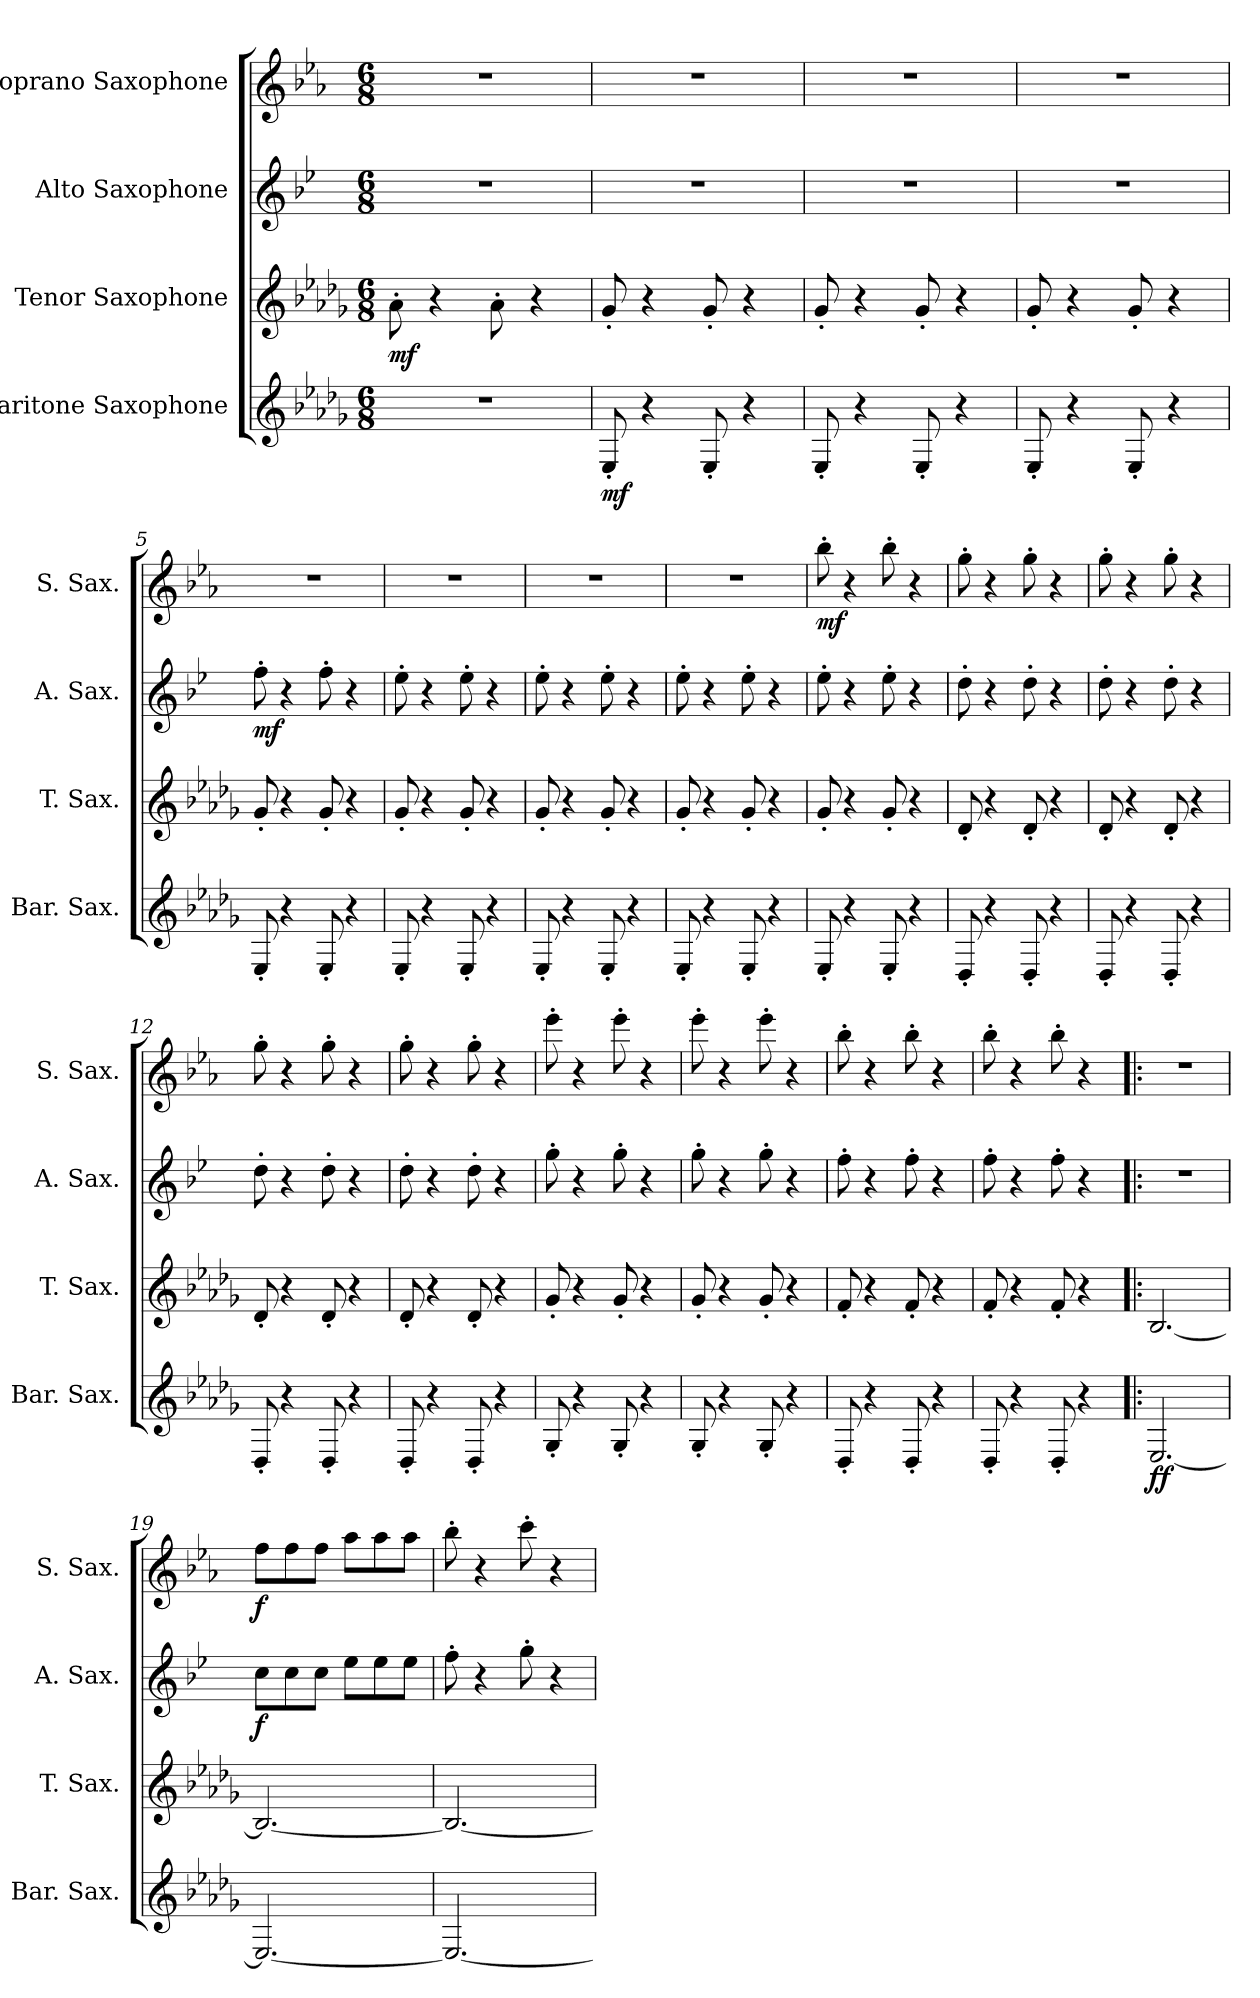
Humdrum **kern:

**kern	**dynam	**kern	**dynam	**kern	**dynam	**kern	**dynam
*part4	*part4	*part3	*part3	*part2	*part2	*part1	*part1
*staff4	*staff4	*staff3	*staff3	*staff2	*staff2	*staff1	*staff1
*I"Baritone Saxophone	*	*I"Tenor Saxophone	*	*I"Alto Saxophone	*	*I"Soprano Saxophone	*
*I'Bar. Sax.	*	*I'T. Sax.	*	*I'A. Sax.	*	*I'S. Sax.	*
*clefG2	*	*clefG2	*	*clefG2	*	*clefG2	*
*ITrd12c21	*	*ITrd8c14	*	*ITrd5c9	*	*ITrd1c2	*
*k[b-e-a-d-g-]	*	*k[b-e-a-d-g-]	*	*k[b-e-a-d-g-]	*	*k[b-e-a-d-g-]	*
*M6/8	*	*M6/8	*	*M6/8	*	*M6/8	*
*MM188	*	*MM188	*	*MM188	*	*MM188	*
=1	=1	=1	=1	=1	=1	=1	=1
!	!	!	!LO:DY:b	!	!	!	!
2.r	.	8A-'\	mf	2.r	.	2.r	.
.	.	4r	.	.	.	.	.
.	.	8A-'\	.	.	.	.	.
.	.	4r	.	.	.	.	.
=2	=2	=2	=2	=2	=2	=2	=2
!	!LO:DY:b	!	!	!	!	!	!
8EE-'/	mf	8G-'/	.	2.r	.	2.r	.
4r	.	4r	.	.	.	.	.
8EE-'/	.	8G-'/	.	.	.	.	.
4r	.	4r	.	.	.	.	.
=3	=3	=3	=3	=3	=3	=3	=3
8EE-'/	.	8G-'/	.	2.r	.	2.r	.
4r	.	4r	.	.	.	.	.
8EE-'/	.	8G-'/	.	.	.	.	.
4r	.	4r	.	.	.	.	.
=4	=4	=4	=4	=4	=4	=4	=4
8EE-'/	.	8G-'/	.	2.r	.	2.r	.
4r	.	4r	.	.	.	.	.
8EE-'/	.	8G-'/	.	.	.	.	.
4r	.	4r	.	.	.	.	.
=5	=5	=5	=5	=5	=5	=5	=5
!	!	!	!	!	!LO:DY:b	!	!
8EE-'/	.	8G-'/	.	8a-'\	mf	2.r	.
4r	.	4r	.	4r	.	.	.
8EE-'/	.	8G-'/	.	8a-'\	.	.	.
4r	.	4r	.	4r	.	.	.
=6	=6	=6	=6	=6	=6	=6	=6
8EE-'/	.	8G-'/	.	8g-'\	.	2.r	.
4r	.	4r	.	4r	.	.	.
8EE-'/	.	8G-'/	.	8g-'\	.	.	.
4r	.	4r	.	4r	.	.	.
!!LO:LB:g=z
=7	=7	=7	=7	=7	=7	=7	=7
8EE-'/	.	8G-'/	.	8g-'\	.	2.r	.
4r	.	4r	.	4r	.	.	.
8EE-'/	.	8G-'/	.	8g-'\	.	.	.
4r	.	4r	.	4r	.	.	.
=8	=8	=8	=8	=8	=8	=8	=8
8EE-'/	.	8G-'/	.	8g-'\	.	2.r	.
4r	.	4r	.	4r	.	.	.
8EE-'/	.	8G-'/	.	8g-'\	.	.	.
4r	.	4r	.	4r	.	.	.
=9	=9	=9	=9	=9	=9	=9	=9
!	!	!	!	!	!	!	!LO:DY:b
8EE-'/	.	8G-'/	.	8g-'\	.	8aa-'\	mf
4r	.	4r	.	4r	.	4r	.
8EE-'/	.	8G-'/	.	8g-'\	.	8aa-'\	.
4r	.	4r	.	4r	.	4r	.
=10	=10	=10	=10	=10	=10	=10	=10
8DD-'/	.	8D-'/	.	8f'\	.	8ff'\	.
4r	.	4r	.	4r	.	4r	.
8DD-'/	.	8D-'/	.	8f'\	.	8ff'\	.
4r	.	4r	.	4r	.	4r	.
=11	=11	=11	=11	=11	=11	=11	=11
8DD-'/	.	8D-'/	.	8f'\	.	8ff'\	.
4r	.	4r	.	4r	.	4r	.
8DD-'/	.	8D-'/	.	8f'\	.	8ff'\	.
4r	.	4r	.	4r	.	4r	.
=12	=12	=12	=12	=12	=12	=12	=12
8DD-'/	.	8D-'/	.	8f'\	.	8ff'\	.
4r	.	4r	.	4r	.	4r	.
8DD-'/	.	8D-'/	.	8f'\	.	8ff'\	.
4r	.	4r	.	4r	.	4r	.
=13	=13	=13	=13	=13	=13	=13	=13
8DD-'/	.	8D-'/	.	8f'\	.	8ff'\	.
4r	.	4r	.	4r	.	4r	.
8DD-'/	.	8D-'/	.	8f'\	.	8ff'\	.
4r	.	4r	.	4r	.	4r	.
!!LO:PB:g=z
=14	=14	=14	=14	=14	=14	=14	=14
8GG-'/	.	8G-'/	.	8b-'\	.	8ddd-'\	.
4r	.	4r	.	4r	.	4r	.
8GG-'/	.	8G-'/	.	8b-'\	.	8ddd-'\	.
4r	.	4r	.	4r	.	4r	.
=15	=15	=15	=15	=15	=15	=15	=15
8GG-'/	.	8G-'/	.	8b-'\	.	8ddd-'\	.
4r	.	4r	.	4r	.	4r	.
8GG-'/	.	8G-'/	.	8b-'\	.	8ddd-'\	.
4r	.	4r	.	4r	.	4r	.
=16	=16	=16	=16	=16	=16	=16	=16
8DD-'/	.	8F'/	.	8a-'\	.	8aa-'\	.
4r	.	4r	.	4r	.	4r	.
8DD-'/	.	8F'/	.	8a-'\	.	8aa-'\	.
4r	.	4r	.	4r	.	4r	.
=17	=17	=17	=17	=17	=17	=17	=17
8DD-'/	.	8F'/	.	8a-'\	.	8aa-'\	.
4r	.	4r	.	4r	.	4r	.
8DD-'/	.	8F'/	.	8a-'\	.	8aa-'\	.
4r	.	4r	.	4r	.	4r	.
=18!|:	=18!|:	=18!|:	=18!|:	=18!|:	=18!|:	=18!|:	=18!|:
!	!LO:DY:b	!	!	!	!	!	!
[2.EE-/	ff	[2.BB-/	.	2.r	.	2.r	.
=19	=19	=19	=19	=19	=19	=19	=19
!	!	!	!	!	!LO:DY:b	!	!LO:DY:b
2.EE-/_	.	2.BB-/_	.	8e-\L	f	8ee-\L	f
.	.	.	.	8e-\	.	8ee-\	.
.	.	.	.	8e-\J	.	8ee-\J	.
.	.	.	.	8g-\L	.	8gg-\L	.
.	.	.	.	8g-\	.	8gg-\	.
.	.	.	.	8g-\J	.	8gg-\J	.
=20	=20	=20	=20	=20	=20	=20	=20
2.EE-/_	.	2.BB-/_	.	8a-'\	.	8aa-'\	.
.	.	.	.	4r	.	4r	.
.	.	.	.	8b-'\	.	8bb-'\	.
.	.	.	.	4r	.	4r	.
=	=	=	=	=	=	=	=
*-	*-	*-	*-	*-	*-	*-	*-
